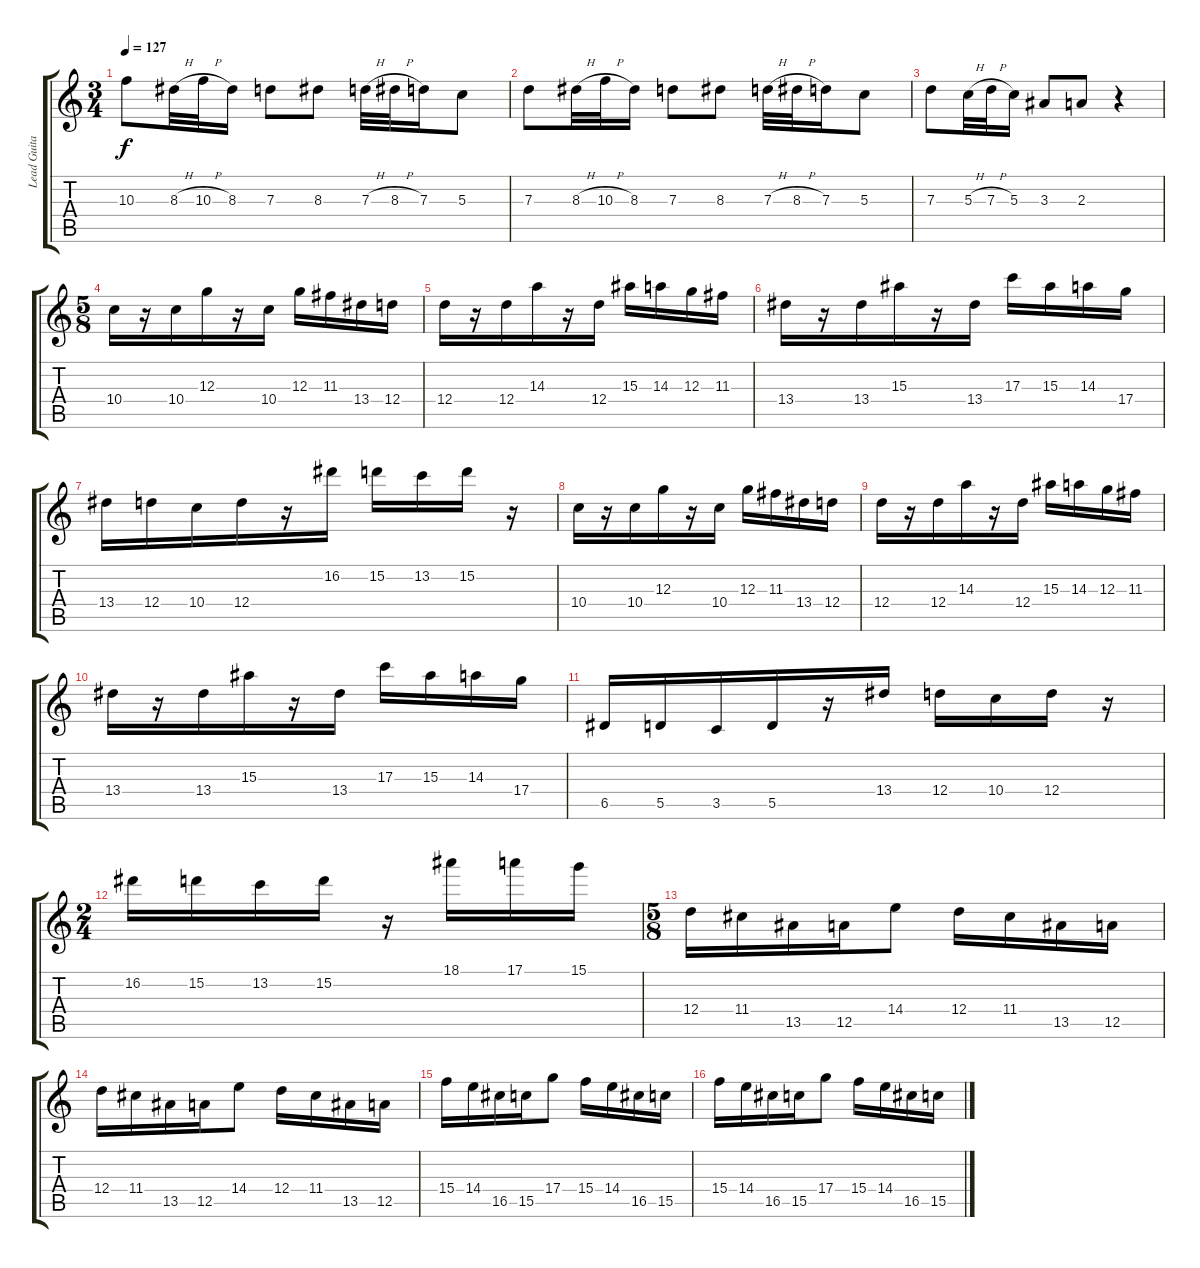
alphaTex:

\track ("Lead Guitar" "Lead Guita") {instrument overdrivenguitar}
\staff {score tabs}
\tuning (E4 B3 G3 D3 A2 E2) {hide}
\ts (3 4)
\tempo 127
\clef g2
\ks c
10.3.8{dy f} 8.3{h}.32 10.3{h}.32 8.3.16 7.3.8 8.3.8 7.3{h}.32 8.3{h}.32 7.3.16 5.3.8 |
7.3.8 8.3{h}.32 10.3{h}.32 8.3.16 7.3.8 8.3.8 7.3{h}.32 8.3{h}.32 7.3.16 5.3.8 |
7.3.8 5.3{h}.32 7.3{h}.32 5.3.16 3.3.8 2.3.8 r.4 |
\ts (5 8)
10.4.16 r.16 10.4.16 12.3.16 r.16 10.4.16 12.3.16 11.3.16 13.4.16 12.4.16 |
12.4.16 r.16 12.4.16 14.3.16 r.16 12.4.16 15.3.16 14.3.16 12.3.16 11.3.16 |
13.4.16 r.16 13.4.16 15.3.16 r.16 13.4.16 17.3.16 15.3.16 14.3.16 17.4.16 |
13.4.16 12.4.16 10.4.16 12.4.16 r.16 16.2.16 15.2.16 13.2.16 15.2.16 r.16 |
10.4.16 r.16 10.4.16 12.3.16 r.16 10.4.16 12.3.16 11.3.16 13.4.16 12.4.16 |
12.4.16 r.16 12.4.16 14.3.16 r.16 12.4.16 15.3.16 14.3.16 12.3.16 11.3.16 |
13.4.16 r.16 13.4.16 15.3.16 r.16 13.4.16 17.3.16 15.3.16 14.3.16 17.4.16 |
6.5.16 5.5.16 3.5.16 5.5.16 r.16 13.4.16 12.4.16 10.4.16 12.4.16 r.16 |
\ts (2 4)
16.2.16 15.2.16 13.2.16 15.2.16 r.16 18.1.16 17.1.16 15.1.16 |
\ts (5 8)
12.4.16 11.4.16 13.5.16 12.5.16 14.4.8 12.4.16 11.4.16 13.5.16 12.5.16 |
12.4.16 11.4.16 13.5.16 12.5.16 14.4.8 12.4.16 11.4.16 13.5.16 12.5.16 |
15.4.16 14.4.16 16.5.16 15.5.16 17.4.8 15.4.16 14.4.16 16.5.16 15.5.16 |
15.4.16 14.4.16 16.5.16 15.5.16 17.4.8 15.4.16 14.4.16 16.5.16 15.5.16
